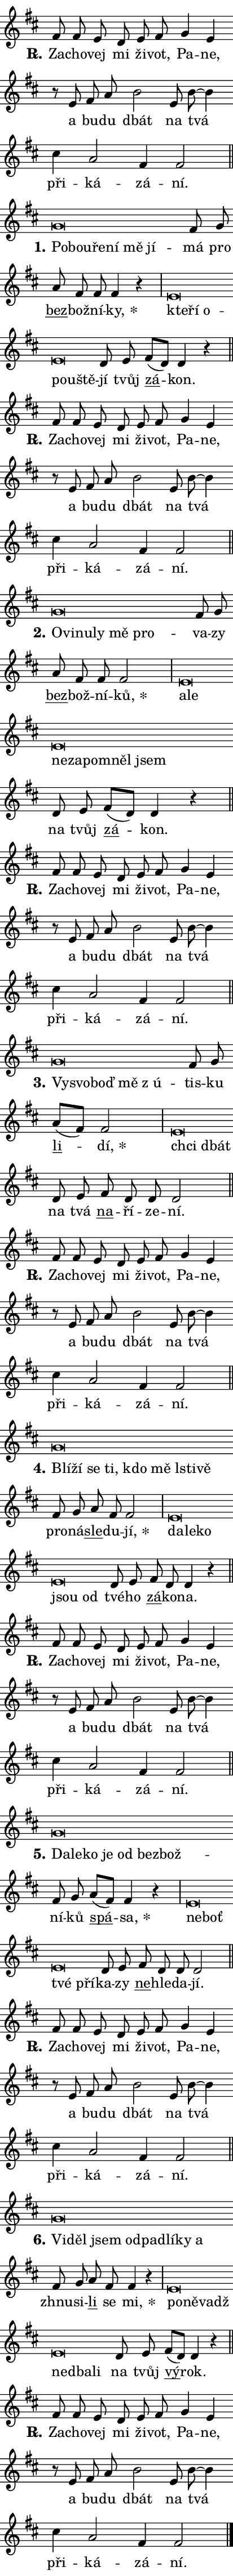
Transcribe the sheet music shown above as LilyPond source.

\version "2.24.0"
\header { tagline = "" }
\paper {
  indent = 0\cm
  top-margin = 0\cm
  right-margin = 0\cm
  bottom-margin = 0\cm
  left-margin = 0\cm
  paper-width = 7\cm
  page-breaking = #ly:one-page-breaking
  system-system-spacing.basic-distance = #11
  score-system-spacing.basic-distance = #11
  ragged-last = ##f
}


%% Author: Thomas Morley
%% https://lists.gnu.org/archive/html/lilypond-user/2020-05/msg00002.html
#(define (line-position grob)
"Returns position of @var[grob} in current system:
   @code{'start}, if at first time-step
   @code{'end}, if at last time-step
   @code{'middle} otherwise
"
  (let* ((col (ly:item-get-column grob))
         (ln (ly:grob-object col 'left-neighbor))
         (rn (ly:grob-object col 'right-neighbor))
         (col-to-check-left (if (ly:grob? ln) ln col))
         (col-to-check-right (if (ly:grob? rn) rn col))
         (break-dir-left
           (and
             (ly:grob-property col-to-check-left 'non-musical #f)
             (ly:item-break-dir col-to-check-left)))
         (break-dir-right
           (and
             (ly:grob-property col-to-check-right 'non-musical #f)
             (ly:item-break-dir col-to-check-right))))
        (cond ((eqv? 1 break-dir-left) 'start)
              ((eqv? -1 break-dir-right) 'end)
              (else 'middle))))

#(define (tranparent-at-line-position vctor)
  (lambda (grob)
  "Relying on @code{line-position} select the relevant enry from @var{vctor}.
Used to determine transparency,"
    (case (line-position grob)
      ((end) (not (vector-ref vctor 0)))
      ((middle) (not (vector-ref vctor 1)))
      ((start) (not (vector-ref vctor 2))))))

noteHeadBreakVisibility =
#(define-music-function (break-visibility)(vector?)
"Makes @code{NoteHead}s transparent relying on @var{break-visibility}"
#{
  \override NoteHead.transparent =
    #(tranparent-at-line-position break-visibility)
#})

#(define delete-ledgers-for-transparent-note-heads
  (lambda (grob)
    "Reads whether a @code{NoteHead} is transparent.
If so this @code{NoteHead} is removed from @code{'note-heads} from
@var{grob}, which is supposed to be @code{LedgerLineSpanner}.
As a result ledgers are not printed for this @code{NoteHead}"
    (let* ((nhds-array (ly:grob-object grob 'note-heads))
           (nhds-list
             (if (ly:grob-array? nhds-array)
                 (ly:grob-array->list nhds-array)
                 '()))
           ;; Relies on the transparent-property being done before
           ;; Staff.LedgerLineSpanner.after-line-breaking is executed.
           ;; This is fragile ...
           (to-keep
             (remove
               (lambda (nhd)
                 (ly:grob-property nhd 'transparent #f))
               nhds-list)))
      ;; TODO find a better method to iterate over grob-arrays, similiar
      ;; to filter/remove etc for lists
      ;; For now rebuilt from scratch
      (set! (ly:grob-object grob 'note-heads)  '())
      (for-each
        (lambda (nhd)
          (ly:pointer-group-interface::add-grob grob 'note-heads nhd))
        to-keep))))

hideNotes = {
  \noteHeadBreakVisibility #begin-of-line-visible
}
unHideNotes = {
  \noteHeadBreakVisibility #all-visible
}

% work-around for resetting accidentals
% https://lilypond.org/doc/v2.23/Documentation/notation/displaying-rhythms#unmetered-music
cadenzaMeasure = {
  \cadenzaOff
  \partial 1024 s1024
  \cadenzaOn
}

#(define-markup-command (accent layout props text) (markup?)
  "Underline accented syllable"
  (interpret-markup layout props
    #{\markup \override #'(offset . 4.3) \underline { #text }#}))

responsum = \markup \concat {
  "R" \hspace #-1.05 \path #0.1 #'((moveto 0 0.07) (lineto 0.9 0.8)) \hspace #0.05 "."
}

\layout {
    \context {
        \Staff
        \remove "Time_signature_engraver"
        \override LedgerLineSpanner.after-line-breaking = #delete-ledgers-for-transparent-note-heads
    }
    \context {
        \Voice {
            \override NoteHead.output-attributes = #'((class . "notehead"))
            \override Hairpin.height = #0.55
        }
    }
    \context {
        \Lyrics {
            \override StanzaNumber.output-attributes = #'((class . "stanzanumber"))
            \override LyricSpace.minimum-distance = #0.9
            \override LyricText.font-name = #"TeX Gyre Schola"
            \override LyricText.font-size = 1
            \override StanzaNumber.font-name = #"TeX Gyre Schola Bold"
            \override StanzaNumber.font-size = 1
        }
    }
}

% magnetic-lyrics.ily
%
%   written by
%     Jean Abou Samra <jean@abou-samra.fr>
%     Werner Lemberg <wl@gnu.org>
%
%   adapted by
%     Jiri Hon <jiri.hon@gmail.com>
%
% Version 2022-Apr-15

% https://www.mail-archive.com/lilypond-user@gnu.org/msg149350.html

#(define (Left_hyphen_pointer_engraver context)
   "Collect syllable-hyphen-syllable occurrences in lyrics and store
them in properties.  This engraver only looks to the left.  For
example, if the lyrics input is @code{foo -- bar}, it does the
following.

@itemize @bullet
@item
Set the @code{text} property of the @code{LyricHyphen} grob between
@q{foo} and @q{bar} to @code{foo}.

@item
Set the @code{left-hyphen} property of the @code{LyricText} grob with
text @q{foo} to the @code{LyricHyphen} grob between @q{foo} and
@q{bar}.
@end itemize

Use this auxiliary engraver in combination with the
@code{lyric-@/text::@/apply-@/magnetic-@/offset!} hook."
   (let ((hyphen #f)
         (text #f))
     (make-engraver
      (acknowledgers
       ((lyric-syllable-interface engraver grob source-engraver)
        (set! text grob)))
      (end-acknowledgers
       ((lyric-hyphen-interface engraver grob source-engraver)
        ;(when (not (grob::has-interface grob 'lyric-space-interface))
          (set! hyphen grob)));)
      ((stop-translation-timestep engraver)
       (when (and text hyphen)
         (ly:grob-set-object! text 'left-hyphen hyphen))
       (set! text #f)
       (set! hyphen #f)))))

#(define (lyric-text::apply-magnetic-offset! grob)
   "If the space between two syllables is less than the value in
property @code{LyricText@/.details@/.squash-threshold}, move the right
syllable to the left so that it gets concatenated with the left
syllable.

Use this function as a hook for
@code{LyricText@/.after-@/line-@/breaking} if the
@code{Left_@/hyphen_@/pointer_@/engraver} is active."
   (let ((hyphen (ly:grob-object grob 'left-hyphen #f)))
     (when hyphen
       (let ((left-text (ly:spanner-bound hyphen LEFT)))
         (when (grob::has-interface left-text 'lyric-syllable-interface)
           (let* ((common (ly:grob-common-refpoint grob left-text X))
                  (this-x-ext (ly:grob-extent grob common X))
                  (left-x-ext
                   (begin
                     ;; Trigger magnetism for left-text.
                     (ly:grob-property left-text 'after-line-breaking)
                     (ly:grob-extent left-text common X)))
                  ;; `delta` is the gap width between two syllables.
                  (delta (- (interval-start this-x-ext)
                            (interval-end left-x-ext)))
                  (details (ly:grob-property grob 'details))
                  (threshold (assoc-get 'squash-threshold details 0.2)))
             (when (< delta threshold)
               (let* (;; We have to manipulate the input text so that
                      ;; ligatures crossing syllable boundaries are not
                      ;; disabled.  For languages based on the Latin
                      ;; script this is essentially a beautification.
                      ;; However, for non-Western scripts it can be a
                      ;; necessity.
                      (lt (ly:grob-property left-text 'text))
                      (rt (ly:grob-property grob 'text))
                      (is-space (grob::has-interface hyphen 'lyric-space-interface))
                      (space (if is-space " " ""))
                      (space-markup (grob-interpret-markup grob " "))
                      (space-size (interval-length (ly:stencil-extent space-markup X)))
                      (extra-delta (if is-space space-size 0))
                      ;; Append new syllable.
                      (ltrt-space (if (and (string? lt) (string? rt))
                                (string-append lt space rt)
                                (make-concat-markup (list lt space rt))))
                      ;; Right-align `ltrt` to the right side.
                      (ltrt-space-markup (grob-interpret-markup
                               grob
                               (make-translate-markup
                                (cons (interval-length this-x-ext) 0)
                                (make-right-align-markup ltrt-space)))))
                 (begin
                   ;; Don't print `left-text`.
                   (ly:grob-set-property! left-text 'stencil #f)
                   ;; Set text and stencil (which holds all collected
                   ;; syllables so far) and shift it to the left.
                   (ly:grob-set-property! grob 'text ltrt-space)
                   (ly:grob-set-property! grob 'stencil ltrt-space-markup)
                   (ly:grob-translate-axis! grob (- (- delta extra-delta)) X))))))))))


#(define (lyric-hyphen::displace-bounds-first grob)
   ;; Make very sure this callback isn't triggered too early.
   (let ((left (ly:spanner-bound grob LEFT))
         (right (ly:spanner-bound grob RIGHT)))
     (ly:grob-property left 'after-line-breaking)
     (ly:grob-property right 'after-line-breaking)
     (ly:lyric-hyphen::print grob)))

squashThreshold = #0.4

\layout {
  \context {
    \Lyrics
    \consists #Left_hyphen_pointer_engraver
    \override LyricText.after-line-breaking =
      #lyric-text::apply-magnetic-offset!
    \override LyricHyphen.stencil = #lyric-hyphen::displace-bounds-first
    \override LyricText.details.squash-threshold = \squashThreshold
    \override LyricHyphen.minimum-distance = 0
    \override LyricHyphen.minimum-length = \squashThreshold
  }
}

squash = \override LyricText.details.squash-threshold = 9999
unSquash = \override LyricText.details.squash-threshold = \squashThreshold

left = \override LyricText.self-alignment-X = #LEFT
unLeft = \revert LyricText.self-alignment-X

starOffset = #(lambda (grob) 
                (let ((x_offset (ly:self-alignment-interface::aligned-on-x-parent grob)))
                  (if (= x_offset 0) 0 (+ x_offset 1.2))))

star = #(define-music-function (syllable)(string?)
"Append star separator at the end of a syllable"
#{
  \once \override LyricText.X-offset = #starOffset
  \lyricmode { \markup {
    #syllable
    \override #'((font-name . "TeX Gyre Schola Bold")) \hspace #0.2 \lower #0.65 \larger "*"
  } }
#})

starAccent = #(define-music-function (syllable)(string?)
"Append star separator at the end of a syllable and make accent"
#{
  \once \override LyricText.X-offset = #starOffset
  \lyricmode { \markup {
    \accent #syllable
    \override #'((font-name . "TeX Gyre Schola Bold")) \hspace #0.2 \lower #0.65 \larger "*"
  } }
#})

breath = #(define-music-function (syllable)(string?)
"Append breathing indicator at the end of a syllable"
#{
  \lyricmode { \markup { #syllable "+" } }
#})

optionalBreath = #(define-music-function (syllable)(string?)
"Append optional breathing indicator at the end of a syllable"
#{
  \lyricmode { \markup { #syllable "(+)" } }
#})


\score {
    <<
        \new Voice = "melody" { \cadenzaOn \key d \major \relative { fis'8 fis e d e fis \bar "" g4 e \bar "" r8 e fis a \bar "" b2 \bar "" e,8 b'~ b4 \bar "" cis4 a2 fis4 fis2 \cadenzaMeasure \bar "||" \break } }
        \new Lyrics \lyricsto "melody" { \lyricmode { \set stanza = \responsum
Za -- cho -- vej mi ži -- vot, Pa -- ne, a bu -- du dbát na tvá při -- ká -- zá -- ní. } }
    >>
    \layout {}
}

\score {
    <<
        \new Voice = "melody" { \cadenzaOn \key d \major \relative { g'\breve*1/16 \hideNotes \breve*1/16 \bar "" \breve*1/16 \bar "" \breve*1/16 \bar "" \breve*1/16 \breve*1/16 \bar "" \unHideNotes fis8 g \bar "" a fis fis fis4 r \cadenzaMeasure \bar "|" e\breve*1/16 \hideNotes \breve*1/16 \bar "" \breve*1/16 \bar "" \breve*1/16 \breve*1/16 \bar "" \unHideNotes d8 e \bar "" fis[( d)] d4 r \cadenzaMeasure \bar "||" \break } }
        \new Lyrics \lyricsto "melody" { \lyricmode { \set stanza = "1."
\left Po -- \squash bou -- ře -- ní mě jí -- \unLeft \unSquash má pro \markup \accent bez -- bož -- ní -- \star ky, \left kte -- \squash ří o -- pou -- ště -- \unLeft \unSquash jí tvůj \markup \accent zá -- kon. } }
    >>
    \layout {}
}

\score {
    <<
        \new Voice = "melody" { \cadenzaOn \key d \major \relative { fis'8 fis e d e fis \bar "" g4 e \bar "" r8 e fis a \bar "" b2 \bar "" e,8 b'~ b4 \bar "" cis4 a2 fis4 fis2 \cadenzaMeasure \bar "||" \break } }
        \new Lyrics \lyricsto "melody" { \lyricmode { \set stanza = \responsum
Za -- cho -- vej mi ži -- vot, Pa -- ne, a bu -- du dbát na tvá při -- ká -- zá -- ní. } }
    >>
    \layout {}
}

\score {
    <<
        \new Voice = "melody" { \cadenzaOn \key d \major \relative { g'\breve*1/16 \hideNotes \breve*1/16 \bar "" \breve*1/16 \bar "" \breve*1/16 \bar "" \breve*1/16 \breve*1/16 \bar "" \unHideNotes fis8 g \bar "" a fis fis fis2 \cadenzaMeasure \bar "|" e\breve*1/16 \hideNotes \breve*1/16 \bar "" \breve*1/16 \bar "" \breve*1/16 \bar "" \breve*1/16 \bar "" \breve*1/16 \breve*1/16 \bar "" \unHideNotes d8 e \bar "" fis[( d)] d4 r \cadenzaMeasure \bar "||" \break } }
        \new Lyrics \lyricsto "melody" { \lyricmode { \set stanza = "2."
\left O -- \squash vi -- nu -- ly mě pro -- \unLeft \unSquash va -- zy \markup \accent bez -- bož -- ní -- \star ků, \left a -- \squash le ne -- za -- po -- mněl jsem \unLeft \unSquash na tvůj \markup \accent zá -- kon. } }
    >>
    \layout {}
}

\score {
    <<
        \new Voice = "melody" { \cadenzaOn \key d \major \relative { fis'8 fis e d e fis \bar "" g4 e \bar "" r8 e fis a \bar "" b2 \bar "" e,8 b'~ b4 \bar "" cis4 a2 fis4 fis2 \cadenzaMeasure \bar "||" \break } }
        \new Lyrics \lyricsto "melody" { \lyricmode { \set stanza = \responsum
Za -- cho -- vej mi ži -- vot, Pa -- ne, a bu -- du dbát na tvá při -- ká -- zá -- ní. } }
    >>
    \layout {}
}

\score {
    <<
        \new Voice = "melody" { \cadenzaOn \key d \major \relative { g'\breve*1/16 \hideNotes \breve*1/16 \bar "" \breve*1/16 \bar "" \breve*1/16 \breve*1/16 \bar "" \unHideNotes fis8 g \bar "" a[( fis)] fis2 \cadenzaMeasure \bar "|" e\breve*1/16 \hideNotes \breve*1/16 \bar "" \unHideNotes d8 e \bar "" fis d d d2 \cadenzaMeasure \bar "||" \break } }
        \new Lyrics \lyricsto "melody" { \lyricmode { \set stanza = "3."
\left Vy -- \squash svo -- boď mě "z ú" -- \unLeft \unSquash tis -- ku \markup \accent li -- \star dí, \left chci \squash dbát \unLeft \unSquash na tvá \markup \accent na -- ří -- ze -- ní. } }
    >>
    \layout {}
}

\score {
    <<
        \new Voice = "melody" { \cadenzaOn \key d \major \relative { fis'8 fis e d e fis \bar "" g4 e \bar "" r8 e fis a \bar "" b2 \bar "" e,8 b'~ b4 \bar "" cis4 a2 fis4 fis2 \cadenzaMeasure \bar "||" \break } }
        \new Lyrics \lyricsto "melody" { \lyricmode { \set stanza = \responsum
Za -- cho -- vej mi ži -- vot, Pa -- ne, a bu -- du dbát na tvá při -- ká -- zá -- ní. } }
    >>
    \layout {}
}

\score {
    <<
        \new Voice = "melody" { \cadenzaOn \key d \major \relative { g'\breve*1/16 \hideNotes \breve*1/16 \bar "" \breve*1/16 \bar "" \breve*1/16 \bar "" \breve*1/16 \bar "" \breve*1/16 \bar "" \breve*1/16 \breve*1/16 \bar "" \unHideNotes fis8 g \bar "" a fis fis2 \cadenzaMeasure \bar "|" e\breve*1/16 \hideNotes \breve*1/16 \bar "" \breve*1/16 \bar "" \breve*1/16 \breve*1/16 \bar "" \unHideNotes d8 e \bar "" fis d d4 r \cadenzaMeasure \bar "||" \break } }
        \new Lyrics \lyricsto "melody" { \lyricmode { \set stanza = "4."
\left Blí -- \squash ží se ti, kdo mě lsti -- vě \unLeft \unSquash pro -- ná -- \markup \accent sle -- du -- \star jí, \left da -- \squash le -- ko jsou od \unLeft \unSquash tvé -- ho \markup \accent zá -- ko -- na. } }
    >>
    \layout {}
}

\score {
    <<
        \new Voice = "melody" { \cadenzaOn \key d \major \relative { fis'8 fis e d e fis \bar "" g4 e \bar "" r8 e fis a \bar "" b2 \bar "" e,8 b'~ b4 \bar "" cis4 a2 fis4 fis2 \cadenzaMeasure \bar "||" \break } }
        \new Lyrics \lyricsto "melody" { \lyricmode { \set stanza = \responsum
Za -- cho -- vej mi ži -- vot, Pa -- ne, a bu -- du dbát na tvá při -- ká -- zá -- ní. } }
    >>
    \layout {}
}

\score {
    <<
        \new Voice = "melody" { \cadenzaOn \key d \major \relative { g'\breve*1/16 \hideNotes \breve*1/16 \bar "" \breve*1/16 \bar "" \breve*1/16 \bar "" \breve*1/16 \bar "" \breve*1/16 \breve*1/16 \bar "" \unHideNotes fis8 g \bar "" a[( fis)] fis4 r \cadenzaMeasure \bar "|" e\breve*1/16 \hideNotes \breve*1/16 \bar "" \breve*1/16 \breve*1/16 \bar "" \unHideNotes d8 e \bar "" fis d d d2 \cadenzaMeasure \bar "||" \break } }
        \new Lyrics \lyricsto "melody" { \lyricmode { \set stanza = "5."
\left Da -- \squash le -- ko je od bez -- bož -- \unLeft \unSquash ní -- ků \markup \accent spá -- \star sa, \left ne -- \squash boť tvé pří -- \unLeft \unSquash ka -- zy \markup \accent ne -- hle -- da -- jí. } }
    >>
    \layout {}
}

\score {
    <<
        \new Voice = "melody" { \cadenzaOn \key d \major \relative { fis'8 fis e d e fis \bar "" g4 e \bar "" r8 e fis a \bar "" b2 \bar "" e,8 b'~ b4 \bar "" cis4 a2 fis4 fis2 \cadenzaMeasure \bar "||" \break } }
        \new Lyrics \lyricsto "melody" { \lyricmode { \set stanza = \responsum
Za -- cho -- vej mi ži -- vot, Pa -- ne, a bu -- du dbát na tvá při -- ká -- zá -- ní. } }
    >>
    \layout {}
}

\score {
    <<
        \new Voice = "melody" { \cadenzaOn \key d \major \relative { g'\breve*1/16 \hideNotes \breve*1/16 \bar "" \breve*1/16 \bar "" \breve*1/16 \bar "" \breve*1/16 \bar "" \breve*1/16 \bar "" \breve*1/16 \breve*1/16 \bar "" \unHideNotes fis8 g \bar "" a fis fis4 r \cadenzaMeasure \bar "|" e\breve*1/16 \hideNotes \breve*1/16 \bar "" \breve*1/16 \bar "" \breve*1/16 \bar "" \breve*1/16 \breve*1/16 \bar "" \unHideNotes d8 e \bar "" fis[( d)] d4 r \cadenzaMeasure \bar "||" \break } }
        \new Lyrics \lyricsto "melody" { \lyricmode { \set stanza = "6."
\left Vi -- \squash děl jsem od -- pa -- dlí -- ky a \unLeft \unSquash zhnu -- si -- \markup \accent li se \star mi, \left po -- \squash ně -- vadž ne -- dba -- li \unLeft \unSquash na tvůj \markup \accent vý -- rok. } }
    >>
    \layout {}
}

\score {
    <<
        \new Voice = "melody" { \cadenzaOn \key d \major \relative { fis'8 fis e d e fis \bar "" g4 e \bar "" r8 e fis a \bar "" b2 \bar "" e,8 b'~ b4 \bar "" cis4 a2 fis4 fis2 \cadenzaMeasure \bar "||" \break } \bar "|." }
        \new Lyrics \lyricsto "melody" { \lyricmode { \set stanza = \responsum
Za -- cho -- vej mi ži -- vot, Pa -- ne, a bu -- du dbát na tvá při -- ká -- zá -- ní. } }
    >>
    \layout {}
}
